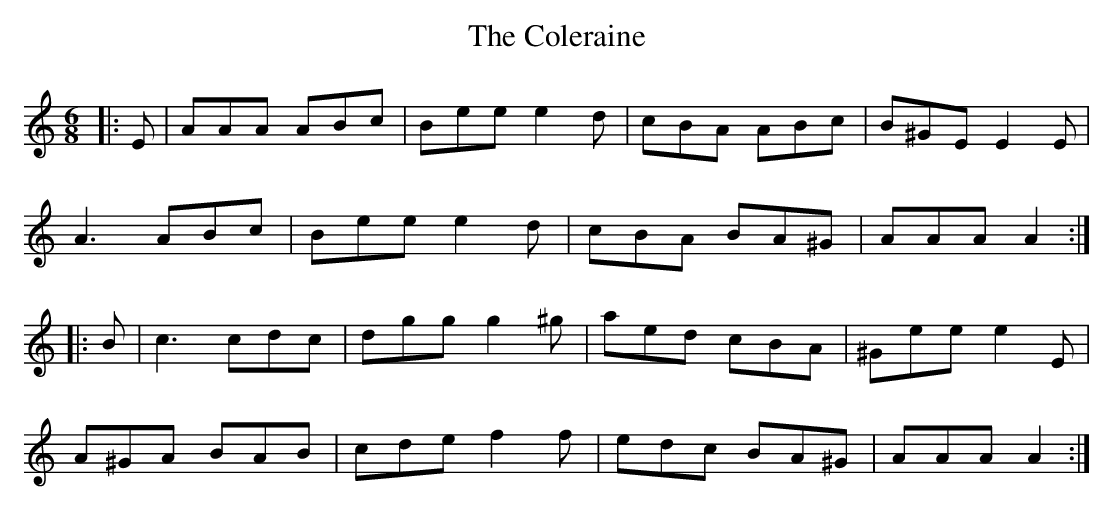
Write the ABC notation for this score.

X:1
T: The Coleraine
M: 6/8
L: 1/8
K: Amin
|:E|AAA ABc|Bee e2d|cBA ABc|B^GE E2 E|
A3 ABc|Bee e2d|cBA BA^G|AAA A2:|
|:B|c3 cdc|dgg g2 ^g|aed cBA|^Gee e2 E|
A^GA BAB|cde f2 f|edc BA^G|AAA A2:|
